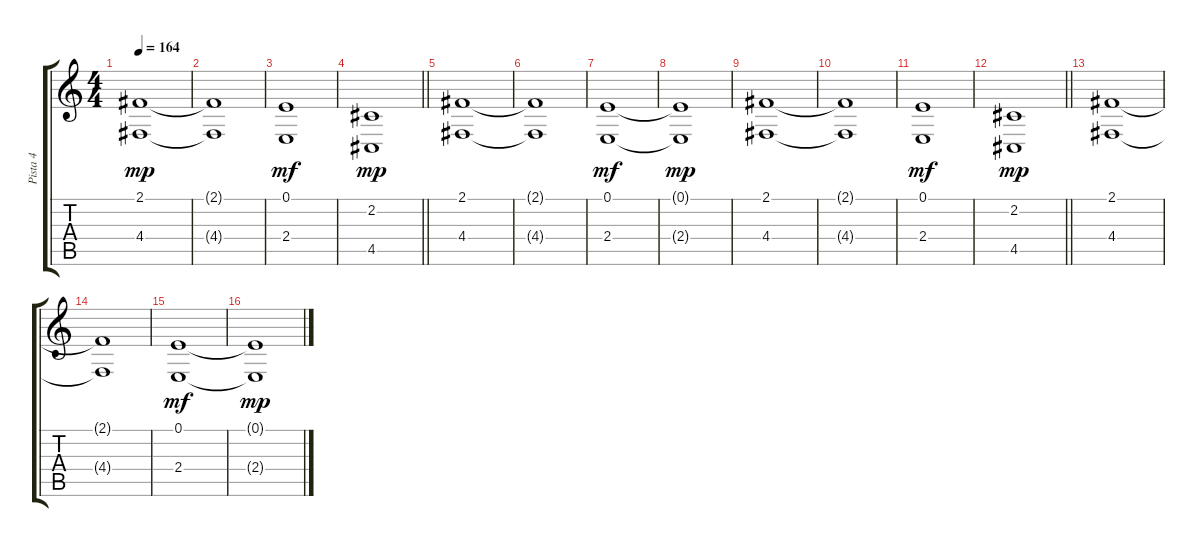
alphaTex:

\track ("Pista 4" "Pista 4") {instrument drawbarorgan}
\staff {score tabs}
\tuning (E4 B3 G3 D3 A2 E2) {hide}
\ts (4 4)
\tempo 164
\clef g2
\ks c
(2.1 4.4).1{dy mp} |
(2.1{t} 4.4{t}).1 |
(0.1 2.4).1{dy mf} |
\barLineRight lightlight
(2.2 4.5).1{dy mp} |
(2.1 4.4).1 |
(2.1{t} 4.4{t}).1 |
(0.1 2.4).1{dy mf} |
(0.1{t} 2.4{t}).1{dy mp} |
(2.1 4.4).1 |
(2.1{t} 4.4{t}).1 |
(0.1 2.4).1{dy mf} |
\barLineRight lightlight
(2.2 4.5).1{dy mp} |
(2.1 4.4).1 |
(2.1{t} 4.4{t}).1 |
(0.1 2.4).1{dy mf} |
(0.1{t} 2.4{t}).1{dy mp}
